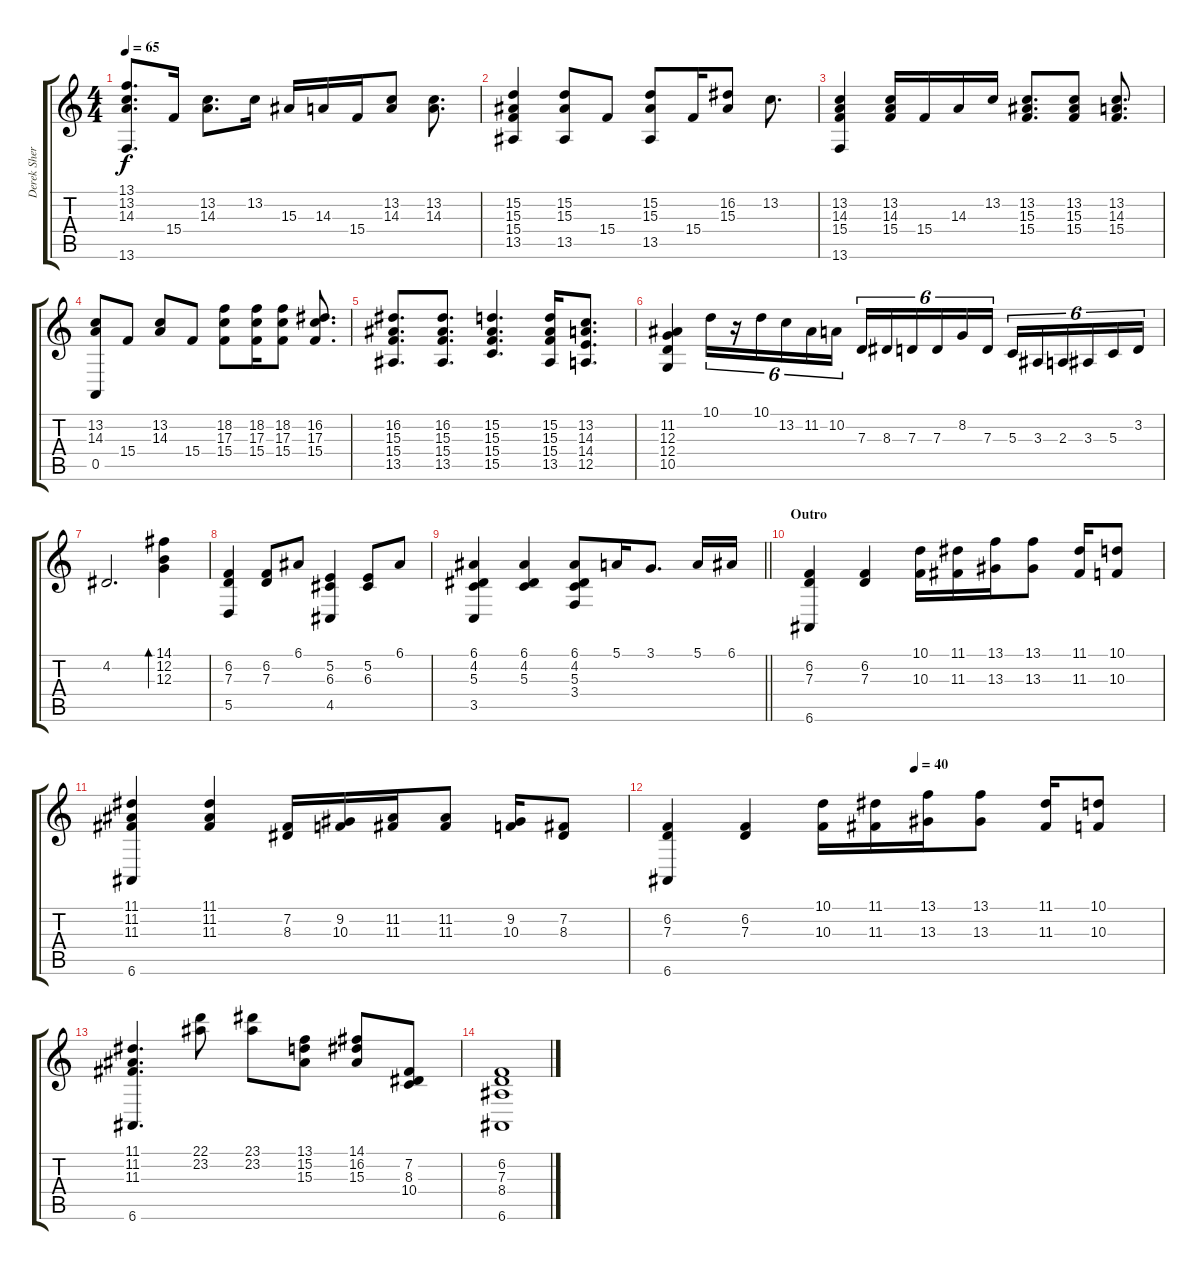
\track ("Derek Sherinian" "Derek Sher") {solo instrument brightacousticpiano}
\staff {score tabs}
\tuning (E4 B3 G3 D3 A2 E2) {hide}
\ts (4 4)
\tempo 65
\clef g2
\ks c
(13.1 13.2 14.3 13.6).8{d dy f} 15.4.16 (13.2 14.3).8{d} 13.2.16 15.3.16 14.3.16 15.4.16 (13.2 14.3).8 (13.2 14.3).8{d} |
(15.2 15.3 15.4 13.5).4 (15.2 15.3 13.5).8 15.4.8 (15.2 15.3 13.5).8 15.4.16 (16.2 15.3).8 13.2.8{d} |
(13.2 14.3 15.4 13.6).4 (13.2 14.3 15.4).16 15.4.16 14.3.16 13.2.16 (13.2 15.3 15.4).8{d} (13.2 15.3 15.4).8 (13.2 14.3 15.4).8{d} |
(13.2 14.3 0.5).8 15.4.8 (13.2 14.3).8 15.4.8 (18.2 17.3 15.4).8 (18.2 17.3 15.4).16 (18.2 17.3 15.4).8 (16.2 17.3 15.4).8{d} |
(16.2 15.3 15.4 13.5).8{d} (16.2 15.3 15.4 13.5).8{d} (15.2 15.3 15.4 15.5).4{d} (15.2 15.3 15.4 13.5).16 (13.2 14.3 14.4 12.5).8{d} |
(11.2 12.3 12.4 10.5).4 10.1.16{tu (6 4)} r.16{tu (6 4)} 10.1.16{tu (6 4)} 13.2.16{tu (6 4)} 11.2.16{tu (6 4)} 10.2.16{tu (6 4)} 7.3.16{tu (6 4)} 8.3.16{tu (6 4)} 7.3.16{tu (6 4)} 7.3.16{tu (6 4)} 8.2.16{tu (6 4)} 7.3.16{tu (6 4)} 5.3.16{tu (6 4)} 3.3.16{tu (6 4)} 2.3.16{tu (6 4)} 3.3.16{tu (6 4)} 5.3.16{tu (6 4)} 3.2.16{tu (6 4)} |
4.2.2{d} (14.1 12.2 12.3).4{bd 240} |
(6.2 7.3 5.5).4 (6.2 7.3).8 6.1.8 (5.2 6.3 4.5).4 (5.2 6.3).8 6.1.8 |
\barLineRight lightlight
(6.1 4.2 5.3 3.5).4 (6.1 4.2 5.3).4 (6.1 4.2 5.3 3.4).8 5.1.16 3.1.8{d} 5.1.16 6.1.16 |
\section ("" "Outro")
(6.2 7.3 6.6).4 (6.2 7.3).4 (10.1 10.3).16 (11.1 11.3).16 (13.1 13.3).16 (13.1 13.3).8 (11.1 11.3).16 (10.1 10.3).8 |
(11.1 11.2 11.3 6.6).4 (11.1 11.2 11.3).4 (7.2 8.3).16 (9.2 10.3).16 (11.2 11.3).16 (11.2 11.3).8 (9.2 10.3).16 (7.2 8.3).8 |
\tempo (40 0.5)
(6.2 7.3 6.6).4 (6.2 7.3).4 (10.1 10.3).16 (11.1 11.3).16 (13.1 13.3).16 (13.1 13.3).8 (11.1 11.3).16 (10.1 10.3).8 |
(11.1 11.2 11.3 6.6).4{d} (22.1 23.2).8 (23.1 23.2).8 (13.1 15.2 15.3).8 (14.1 16.2 15.3).8 (7.2 8.3 10.4).8 |
(6.2 7.3 8.4 6.6).1
